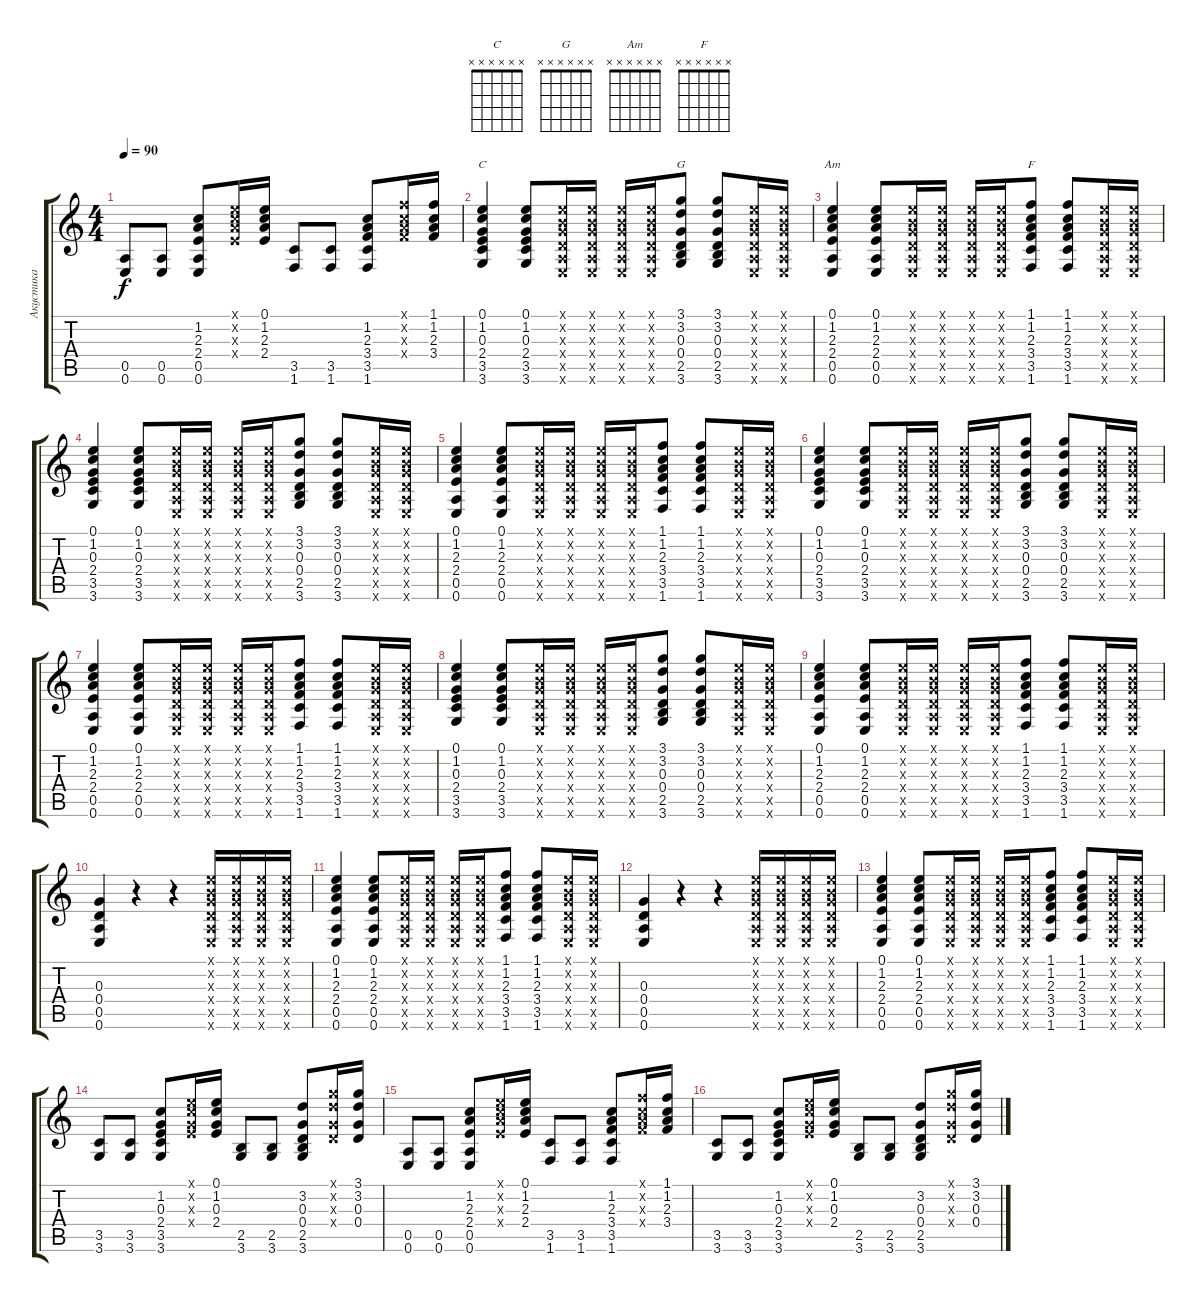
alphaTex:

\track ("Акустика" "Акустика") {instrument acousticguitarsteel}
\staff {score tabs}
\tuning (E4 B3 G3 D3 A2 E2) {hide}
\chord ("C" x x x x x x)
\chord ("G" x x x x x x)
\chord ("Am" x x x x x x)
\chord ("F" x x x x x x)
\ts (4 4)
\tempo 90
\clef g2
\ks c
(0.5 0.6).8{dy f} (0.5 0.6).8 (1.2 2.3 2.4 0.5 0.6).8 (0.1{x} 1.2{x} 2.3{x} 2.4{x}).16 (0.1 1.2 2.3 2.4).16 (3.5 1.6).8 (3.5 1.6).8 (1.2 2.3 3.4 3.5 1.6).8 (1.1{x} 1.2{x} 2.3{x} 3.4{x}).16 (1.1 1.2 2.3 3.4).16 |
(0.1 1.2 0.3 2.4 3.5 3.6).4{ch "C"} (0.1 1.2 0.3 2.4 3.5 3.6).8 (0.1{x} 0.2{x} 0.3{x} 0.4{x} 0.5{x} 0.6{x}).16 (0.1{x} 0.2{x} 0.3{x} 0.4{x} 0.5{x} 0.6{x}).16 (0.1{x} 0.2{x} 0.3{x} 0.4{x} 0.5{x} 0.6{x}).16 (0.1{x} 0.2{x} 0.3{x} 0.4{x} 0.5{x} 0.6{x}).16 (3.1 3.2 0.3 0.4 2.5 3.6).8{ch "G"} (3.1 3.2 0.3 0.4 2.5 3.6).8 (0.1{x} 0.2{x} 0.3{x} 0.4{x} 0.5{x} 0.6{x}).16 (0.1{x} 0.2{x} 0.3{x} 0.4{x} 0.5{x} 0.6{x}).16 |
(0.1 1.2 2.3 2.4 0.5 0.6).4{ch "Am"} (0.1 1.2 2.3 2.4 0.5 0.6).8 (0.1{x} 0.2{x} 0.3{x} 0.4{x} 0.5{x} 0.6{x}).16 (0.1{x} 0.2{x} 0.3{x} 0.4{x} 0.5{x} 0.6{x}).16 (0.1{x} 0.2{x} 0.3{x} 0.4{x} 0.5{x} 0.6{x}).16 (0.1{x} 0.2{x} 0.3{x} 0.4{x} 0.5{x} 0.6{x}).16 (1.1 1.2 2.3 3.4 3.5 1.6).8{ch "F"} (1.1 1.2 2.3 3.4 3.5 1.6).8 (0.1{x} 0.2{x} 0.3{x} 0.4{x} 0.5{x} 0.6{x}).16 (0.1{x} 0.2{x} 0.3{x} 0.4{x} 0.5{x} 0.6{x}).16 |
(0.1 1.2 0.3 2.4 3.5 3.6).4 (0.1 1.2 0.3 2.4 3.5 3.6).8 (0.1{x} 0.2{x} 0.3{x} 0.4{x} 0.5{x} 0.6{x}).16 (0.1{x} 0.2{x} 0.3{x} 0.4{x} 0.5{x} 0.6{x}).16 (0.1{x} 0.2{x} 0.3{x} 0.4{x} 0.5{x} 0.6{x}).16 (0.1{x} 0.2{x} 0.3{x} 0.4{x} 0.5{x} 0.6{x}).16 (3.1 3.2 0.3 0.4 2.5 3.6).8 (3.1 3.2 0.3 0.4 2.5 3.6).8 (0.1{x} 0.2{x} 0.3{x} 0.4{x} 0.5{x} 0.6{x}).16 (0.1{x} 0.2{x} 0.3{x} 0.4{x} 0.5{x} 0.6{x}).16 |
(0.1 1.2 2.3 2.4 0.5 0.6).4 (0.1 1.2 2.3 2.4 0.5 0.6).8 (0.1{x} 0.2{x} 0.3{x} 0.4{x} 0.5{x} 0.6{x}).16 (0.1{x} 0.2{x} 0.3{x} 0.4{x} 0.5{x} 0.6{x}).16 (0.1{x} 0.2{x} 0.3{x} 0.4{x} 0.5{x} 0.6{x}).16 (0.1{x} 0.2{x} 0.3{x} 0.4{x} 0.5{x} 0.6{x}).16 (1.1 1.2 2.3 3.4 3.5 1.6).8 (1.1 1.2 2.3 3.4 3.5 1.6).8 (0.1{x} 0.2{x} 0.3{x} 0.4{x} 0.5{x} 0.6{x}).16 (0.1{x} 0.2{x} 0.3{x} 0.4{x} 0.5{x} 0.6{x}).16 |
(0.1 1.2 0.3 2.4 3.5 3.6).4 (0.1 1.2 0.3 2.4 3.5 3.6).8 (0.1{x} 0.2{x} 0.3{x} 0.4{x} 0.5{x} 0.6{x}).16 (0.1{x} 0.2{x} 0.3{x} 0.4{x} 0.5{x} 0.6{x}).16 (0.1{x} 0.2{x} 0.3{x} 0.4{x} 0.5{x} 0.6{x}).16 (0.1{x} 0.2{x} 0.3{x} 0.4{x} 0.5{x} 0.6{x}).16 (3.1 3.2 0.3 0.4 2.5 3.6).8 (3.1 3.2 0.3 0.4 2.5 3.6).8 (0.1{x} 0.2{x} 0.3{x} 0.4{x} 0.5{x} 0.6{x}).16 (0.1{x} 0.2{x} 0.3{x} 0.4{x} 0.5{x} 0.6{x}).16 |
(0.1 1.2 2.3 2.4 0.5 0.6).4 (0.1 1.2 2.3 2.4 0.5 0.6).8 (0.1{x} 0.2{x} 0.3{x} 0.4{x} 0.5{x} 0.6{x}).16 (0.1{x} 0.2{x} 0.3{x} 0.4{x} 0.5{x} 0.6{x}).16 (0.1{x} 0.2{x} 0.3{x} 0.4{x} 0.5{x} 0.6{x}).16 (0.1{x} 0.2{x} 0.3{x} 0.4{x} 0.5{x} 0.6{x}).16 (1.1 1.2 2.3 3.4 3.5 1.6).8 (1.1 1.2 2.3 3.4 3.5 1.6).8 (0.1{x} 0.2{x} 0.3{x} 0.4{x} 0.5{x} 0.6{x}).16 (0.1{x} 0.2{x} 0.3{x} 0.4{x} 0.5{x} 0.6{x}).16 |
(0.1 1.2 0.3 2.4 3.5 3.6).4 (0.1 1.2 0.3 2.4 3.5 3.6).8 (0.1{x} 0.2{x} 0.3{x} 0.4{x} 0.5{x} 0.6{x}).16 (0.1{x} 0.2{x} 0.3{x} 0.4{x} 0.5{x} 0.6{x}).16 (0.1{x} 0.2{x} 0.3{x} 0.4{x} 0.5{x} 0.6{x}).16 (0.1{x} 0.2{x} 0.3{x} 0.4{x} 0.5{x} 0.6{x}).16 (3.1 3.2 0.3 0.4 2.5 3.6).8 (3.1 3.2 0.3 0.4 2.5 3.6).8 (0.1{x} 0.2{x} 0.3{x} 0.4{x} 0.5{x} 0.6{x}).16 (0.1{x} 0.2{x} 0.3{x} 0.4{x} 0.5{x} 0.6{x}).16 |
(0.1 1.2 2.3 2.4 0.5 0.6).4 (0.1 1.2 2.3 2.4 0.5 0.6).8 (0.1{x} 0.2{x} 0.3{x} 0.4{x} 0.5{x} 0.6{x}).16 (0.1{x} 0.2{x} 0.3{x} 0.4{x} 0.5{x} 0.6{x}).16 (0.1{x} 0.2{x} 0.3{x} 0.4{x} 0.5{x} 0.6{x}).16 (0.1{x} 0.2{x} 0.3{x} 0.4{x} 0.5{x} 0.6{x}).16 (1.1 1.2 2.3 3.4 3.5 1.6).8 (1.1 1.2 2.3 3.4 3.5 1.6).8 (0.1{x} 0.2{x} 0.3{x} 0.4{x} 0.5{x} 0.6{x}).16 (0.1{x} 0.2{x} 0.3{x} 0.4{x} 0.5{x} 0.6{x}).16 |
(0.3 0.4 0.5 0.6).4 r.4 r.4 (0.1{x} 0.2{x} 0.3{x} 0.4{x} 0.5{x} 0.6{x}).16 (0.1{x} 0.2{x} 0.3{x} 0.4{x} 0.5{x} 0.6{x}).16 (0.1{x} 0.2{x} 0.3{x} 0.4{x} 0.5{x} 0.6{x}).16 (0.1{x} 0.2{x} 0.3{x} 0.4{x} 0.5{x} 0.6{x}).16 |
(0.1 1.2 2.3 2.4 0.5 0.6).4 (0.1 1.2 2.3 2.4 0.5 0.6).8 (0.1{x} 0.2{x} 0.3{x} 0.4{x} 0.5{x} 0.6{x}).16 (0.1{x} 0.2{x} 0.3{x} 0.4{x} 0.5{x} 0.6{x}).16 (0.1{x} 0.2{x} 0.3{x} 0.4{x} 0.5{x} 0.6{x}).16 (0.1{x} 0.2{x} 0.3{x} 0.4{x} 0.5{x} 0.6{x}).16 (1.1 1.2 2.3 3.4 3.5 1.6).8 (1.1 1.2 2.3 3.4 3.5 1.6).8 (0.1{x} 0.2{x} 0.3{x} 0.4{x} 0.5{x} 0.6{x}).16 (0.1{x} 0.2{x} 0.3{x} 0.4{x} 0.5{x} 0.6{x}).16 |
(0.3 0.4 0.5 0.6).4 r.4 r.4 (0.1{x} 0.2{x} 0.3{x} 0.4{x} 0.5{x} 0.6{x}).16 (0.1{x} 0.2{x} 0.3{x} 0.4{x} 0.5{x} 0.6{x}).16 (0.1{x} 0.2{x} 0.3{x} 0.4{x} 0.5{x} 0.6{x}).16 (0.1{x} 0.2{x} 0.3{x} 0.4{x} 0.5{x} 0.6{x}).16 |
(0.1 1.2 2.3 2.4 0.5 0.6).4 (0.1 1.2 2.3 2.4 0.5 0.6).8 (0.1{x} 0.2{x} 0.3{x} 0.4{x} 0.5{x} 0.6{x}).16 (0.1{x} 0.2{x} 0.3{x} 0.4{x} 0.5{x} 0.6{x}).16 (0.1{x} 0.2{x} 0.3{x} 0.4{x} 0.5{x} 0.6{x}).16 (0.1{x} 0.2{x} 0.3{x} 0.4{x} 0.5{x} 0.6{x}).16 (1.1 1.2 2.3 3.4 3.5 1.6).8 (1.1 1.2 2.3 3.4 3.5 1.6).8 (0.1{x} 0.2{x} 0.3{x} 0.4{x} 0.5{x} 0.6{x}).16 (0.1{x} 0.2{x} 0.3{x} 0.4{x} 0.5{x} 0.6{x}).16 |
(3.5 3.6).8 (3.5 3.6).8 (1.2 0.3 2.4 3.5 3.6).8 (0.1{x} 1.2{x} 0.3{x} 2.4{x}).16 (0.1 1.2 0.3 2.4).16 (2.5 3.6).8 (2.5 3.6).8 (3.2 0.3 0.4 2.5 3.6).8 (3.1{x} 3.2{x} 0.3{x} 0.4{x}).16 (3.1 3.2 0.3 0.4).16 |
(0.5 0.6).8 (0.5 0.6).8 (1.2 2.3 2.4 0.5 0.6).8 (0.1{x} 1.2{x} 2.3{x} 2.4{x}).16 (0.1 1.2 2.3 2.4).16 (3.5 1.6).8 (3.5 1.6).8 (1.2 2.3 3.4 3.5 1.6).8 (1.1{x} 1.2{x} 2.3{x} 3.4{x}).16 (1.1 1.2 2.3 3.4).16 |
(3.5 3.6).8 (3.5 3.6).8 (1.2 0.3 2.4 3.5 3.6).8 (0.1{x} 1.2{x} 0.3{x} 2.4{x}).16 (0.1 1.2 0.3 2.4).16 (2.5 3.6).8 (2.5 3.6).8 (3.2 0.3 0.4 2.5 3.6).8 (3.1{x} 3.2{x} 0.3{x} 0.4{x}).16 (3.1 3.2 0.3 0.4).16
